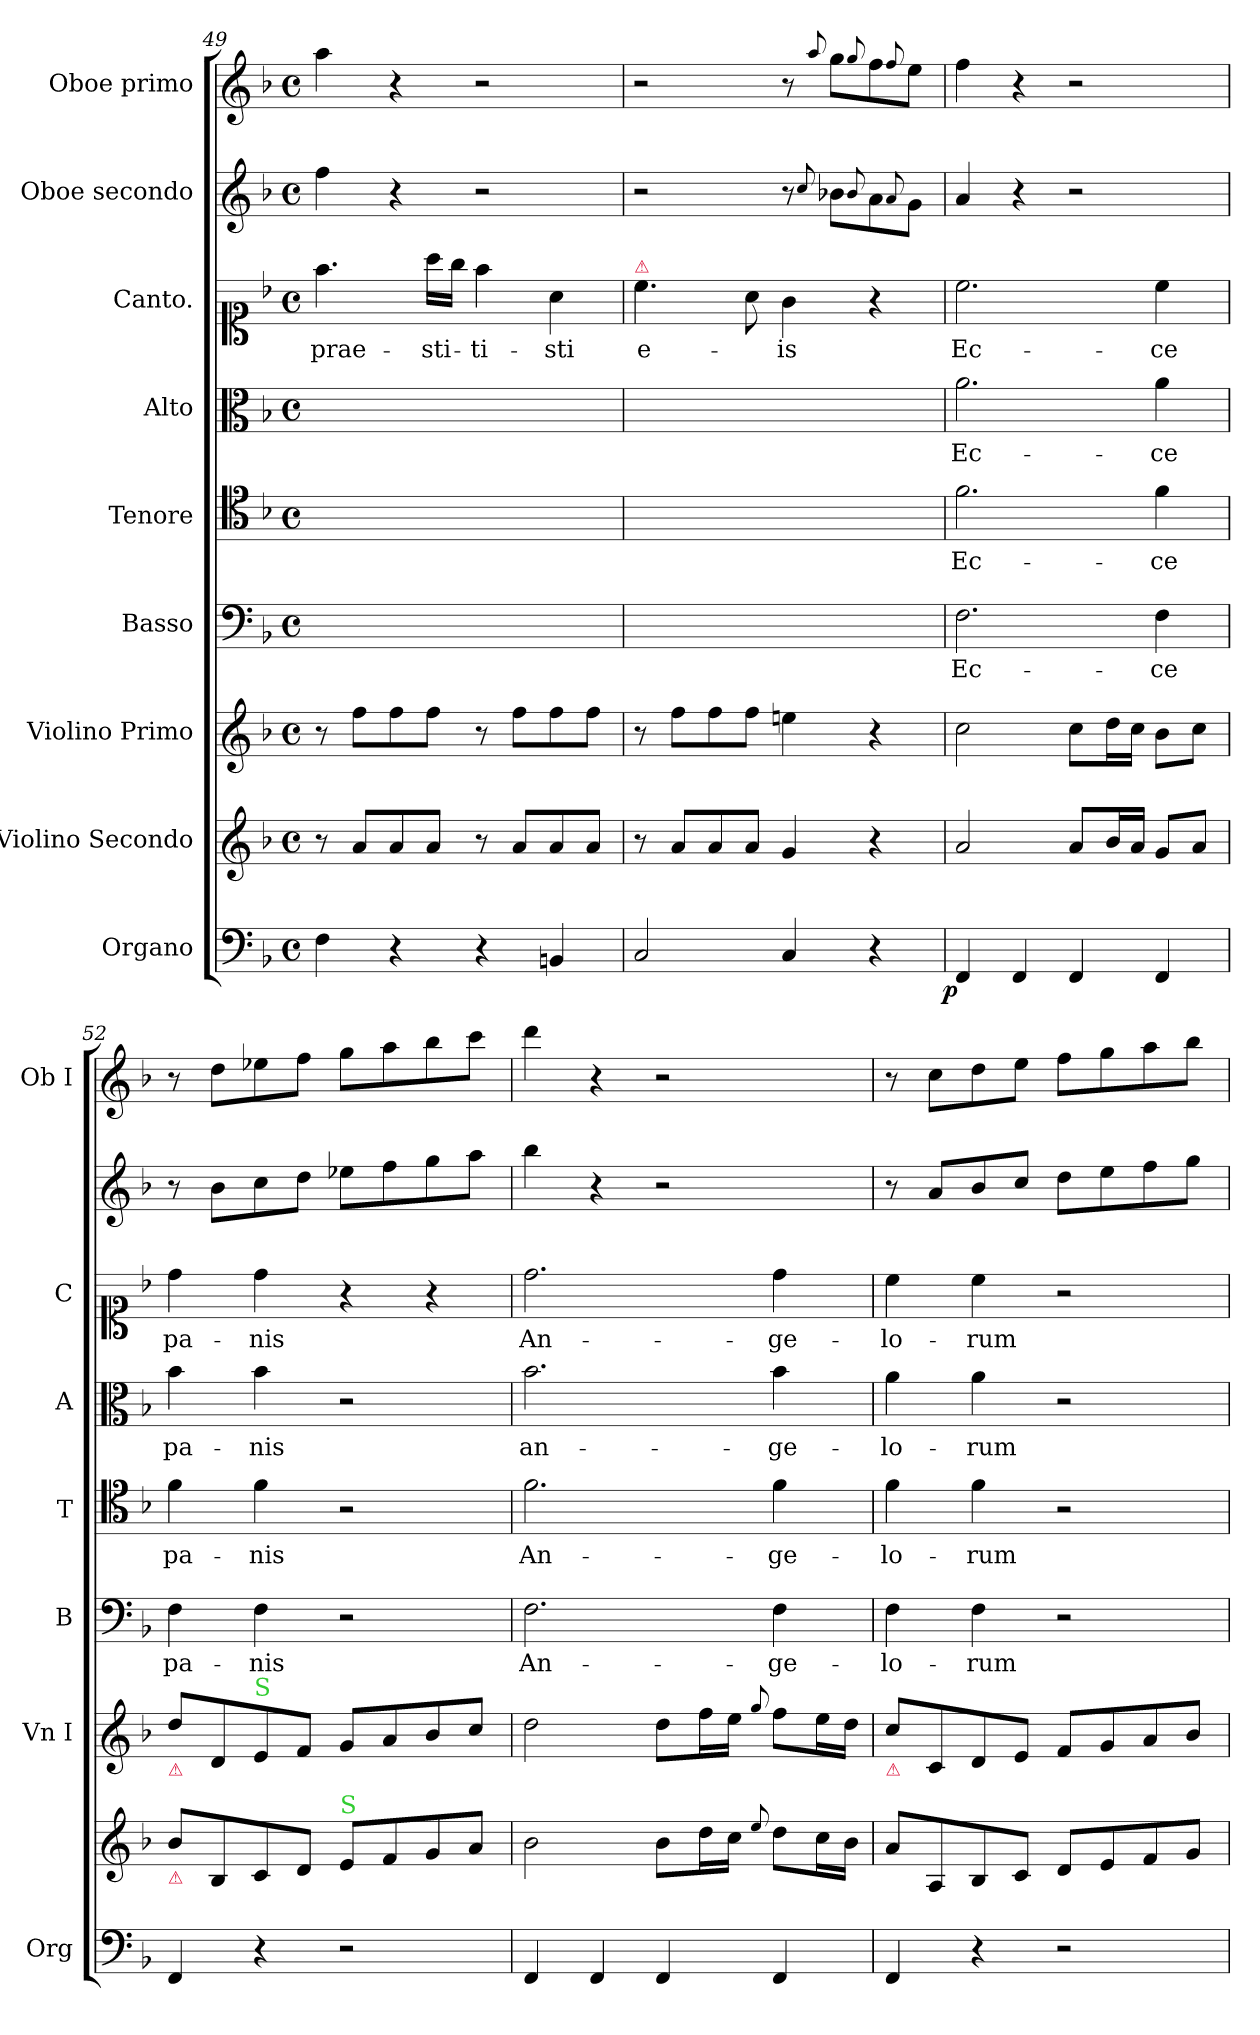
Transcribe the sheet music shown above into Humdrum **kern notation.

**kern	**dynam	**kern	**kern	**kern	**text	**kern	**text	**kern	**text	**kern	**text	**kern	**kern
*part9	*part9	*part8	*part7	*part6	*part6	*part5	*part5	*part4	*part4	*part3	*part3	*part2	*part1
*staff9	*staff9	*staff8	*staff7	*staff6	*staff6	*staff5	*staff5	*staff4	*staff4	*staff3	*staff3	*staff2	*staff1
*I"Organo	*	*I"Violino Secondo	*I"Violino Primo	*I"Basso	*	*I"Tenore	*	*I"Alto	*	*I"Canto.	*	*I"Oboe secondo	*I"Oboe primo
*I'Org	*	*	*I'Vn I	*I'B	*	*I'T	*	*I'A	*	*I'C	*	*	*I'Ob I
*clefF4	*	*clefG2	*clefG2	*clefF4	*	*clefC4	*	*clefC3	*	*clefC1	*	*clefG2	*clefG2
*k[b-]	*	*k[b-]	*k[b-]	*k[b-]	*	*k[b-]	*	*k[b-]	*	*k[b-]	*	*k[b-]	*k[b-]
*d:	*	*d:	*d:	*d:	*	*d:	*	*d:	*	*d:	*	*d:	*d:
*M4/4	*	*M4/4	*M4/4	*M4/4	*	*M4/4	*	*M4/4	*	*M4/4	*	*M4/4	*M4/4
*met(c)	*	*met(c)	*met(c)	*met(c)	*	*met(c)	*	*met(c)	*	*met(c)	*	*met(c)	*met(c)
=49	=49	=49	=49	=49	=49	=49	=49	=49	=49	=49	=49	=49	=49
4F\	.	8r	8r	1ryy	.	1ryy	.	1ryy	.	4.ff\	prae-	4ff\	4aa\
.	.	8a/L	8ff\L	.	.	.	.	.	.	.	.	.	.
4r	.	8a/	8ff\	.	.	.	.	.	.	.	.	4r	4r
.	.	8a/J	8ff\J	.	.	.	.	.	.	16aa\LL	-sti-	.	.
.	.	.	.	.	.	.	.	.	.	16gg\JJ	.	.	.
4r	.	8r	8r	.	.	.	.	.	.	4ff\	-ti-	2r	2r
.	.	8a/L	8ff\L	.	.	.	.	.	.	.	.	.	.
4BBn/	.	8a/	8ff\	.	.	.	.	.	.	4a\	-sti	.	.
.	.	8a/J	8ff\J	.	.	.	.	.	.	.	.	.	.
=50	=50	=50	=50	=50	=50	=50	=50	=50	=50	=50	=50	=50	=50
!	!	!	!	!	!	!	!	!	!	!LO:TX:a:color=crimson:t=⚠	!	!	!
2C/	.	8r	8r	1ryy	.	1ryy	.	1ryy	.	4.cc\	e-	2r	2r
.	.	8a/L	8ff\L	.	.	.	.	.	.	.	.	.	.
.	.	8a/	8ff\	.	.	.	.	.	.	.	.	.	.
.	.	8a/J	8ff\J	.	.	.	.	.	.	8a\	.	.	.
4C/	.	4g/	4een\	.	.	.	.	.	.	4g\	-is	8r	8r
.	.	.	.	.	.	.	.	.	.	.	.	8qqcc/	8qqaa/
.	.	.	.	.	.	.	.	.	.	.	.	8b-X\L	8gg\L
.	.	.	.	.	.	.	.	.	.	.	.	8qqb-/	8qqgg/
4r	.	4r	4r	.	.	.	.	.	.	4r	.	8a\	8ff\
.	.	.	.	.	.	.	.	.	.	.	.	8qqa/	8qqff/
.	.	.	.	.	.	.	.	.	.	.	.	8g\J	8ee\J
=51	=51	=51	=51	=51	=51	=51	=51	=51	=51	=51	=51	=51	=51
!	!LO:DY:b:rj	!	!	!	!	!	!	!	!	!	!	!	!
4FF/	p	2a/	2cc\	2.F\	Ec-	2.f\	Ec-	2.a\	Ec-	2.cc\	Ec-	4a/	4ff\
4FF/	.	.	.	.	.	.	.	.	.	.	.	4r	4r
4FF/	.	8a/L	8cc\L	.	.	.	.	.	.	.	.	2r	2r
.	.	16b-/L	16dd\L	.	.	.	.	.	.	.	.	.	.
.	.	16a/JJ	16cc\JJ	.	.	.	.	.	.	.	.	.	.
4FF/	.	8g/L	8b-\L	4F\	-ce	4f\	-ce	4a\	-ce	4cc\	-ce	.	.
.	.	8a/J	8cc\J	.	.	.	.	.	.	.	.	.	.
=52	=52	=52	=52	=52	=52	=52	=52	=52	=52	=52	=52	=52	=52
!	!	!	!LO:TX:b:color=crimson:t=⚠	!	!	!	!	!	!	!	!	!	!
!	!	!LO:TX:b:color=crimson:t=⚠	!	!	!	!	!	!	!	!	!	!	!
4FF/	.	8b-\L	8dd\L	4F\	pa-	4f\	pa-	4b-\	pa-	4dd\	pa-	8r	8r
.	.	8B-/	8d/	.	.	.	.	.	.	.	.	8b-\L	8dd\L
!	!	!	!LO:TX:a:color=limegreen:t=S	!	!	!	!	!	!	!	!	!	!
4r	.	8c/	8e/	4F\	-nis	4f\	-nis	4b-\	-nis	4dd\	-nis	8cc\	8ee-X\
.	.	8d/J	8f/J	.	.	.	.	.	.	.	.	8dd\J	8ff\J
!	!	!LO:TX:a:color=limegreen:t=S	!	!	!	!	!	!	!	!	!	!	!
2r	.	8e/L	8g/L	2r	.	2r	.	2r	.	4r	.	8ee-X\L	8gg\L
.	.	8f/	8a/	.	.	.	.	.	.	.	.	8ff\	8aa\
.	.	8g/	8b-/	.	.	.	.	.	.	4r	.	8gg\	8bb-\
.	.	8a/J	8cc/J	.	.	.	.	.	.	.	.	8aa\J	8ccc\J
=53	=53	=53	=53	=53	=53	=53	=53	=53	=53	=53	=53	=53	=53
4FF/	.	2b-\	2dd\	2.F\	An-	2.f\	An-	2.b-\	an-	2.dd\	An-	4bb-\	4ddd\
4FF/	.	.	.	.	.	.	.	.	.	.	.	4r	4r
4FF/	.	8b-\L	8dd\L	.	.	.	.	.	.	.	.	2r	2r
.	.	16dd\L	16ff\L	.	.	.	.	.	.	.	.	.	.
.	.	16cc\JJ	16ee\JJ	.	.	.	.	.	.	.	.	.	.
.	.	8qqee/	8qqgg/	.	.	.	.	.	.	.	.	.	.
4FF/	.	8dd\L	8ff\L	4F\	-ge-	4f\	-ge-	4b-\	-ge-	4dd\	-ge-	.	.
.	.	16cc\L	16ee\L	.	.	.	.	.	.	.	.	.	.
.	.	16b-\JJ	16dd\JJ	.	.	.	.	.	.	.	.	.	.
=54	=54	=54	=54	=54	=54	=54	=54	=54	=54	=54	=54	=54	=54
!	!	!	!LO:TX:b:color=crimson:t=⚠	!	!	!	!	!	!	!	!	!	!
4FF/	.	8a/L	8cc\L	4F\	-lo-	4f\	-lo-	4a\	-lo-	4cc\	-lo-	8r	8r
.	.	8A/	8c/	.	.	.	.	.	.	.	.	8a/L	8cc\L
4r	.	8B-/	8d/	4F\	-rum	4f\	-rum	4a\	-rum	4cc\	-rum	8b-/	8dd\
.	.	8c/J	8e/J	.	.	.	.	.	.	.	.	8cc/J	8ee\J
2r	.	8d/L	8f/L	2r	.	2r	.	2r	.	2r	.	8dd\L	8ff\L
.	.	8e/	8g/	.	.	.	.	.	.	.	.	8ee\	8gg\
.	.	8f/	8a/	.	.	.	.	.	.	.	.	8ff\	8aa\
.	.	8g/J	8b-/J	.	.	.	.	.	.	.	.	8gg\J	8bb-\J
=	=	=	=	=	=	=	=	=	=	=	=	=	=
*-	*-	*-	*-	*-	*-	*-	*-	*-	*-	*-	*-	*-	*-
